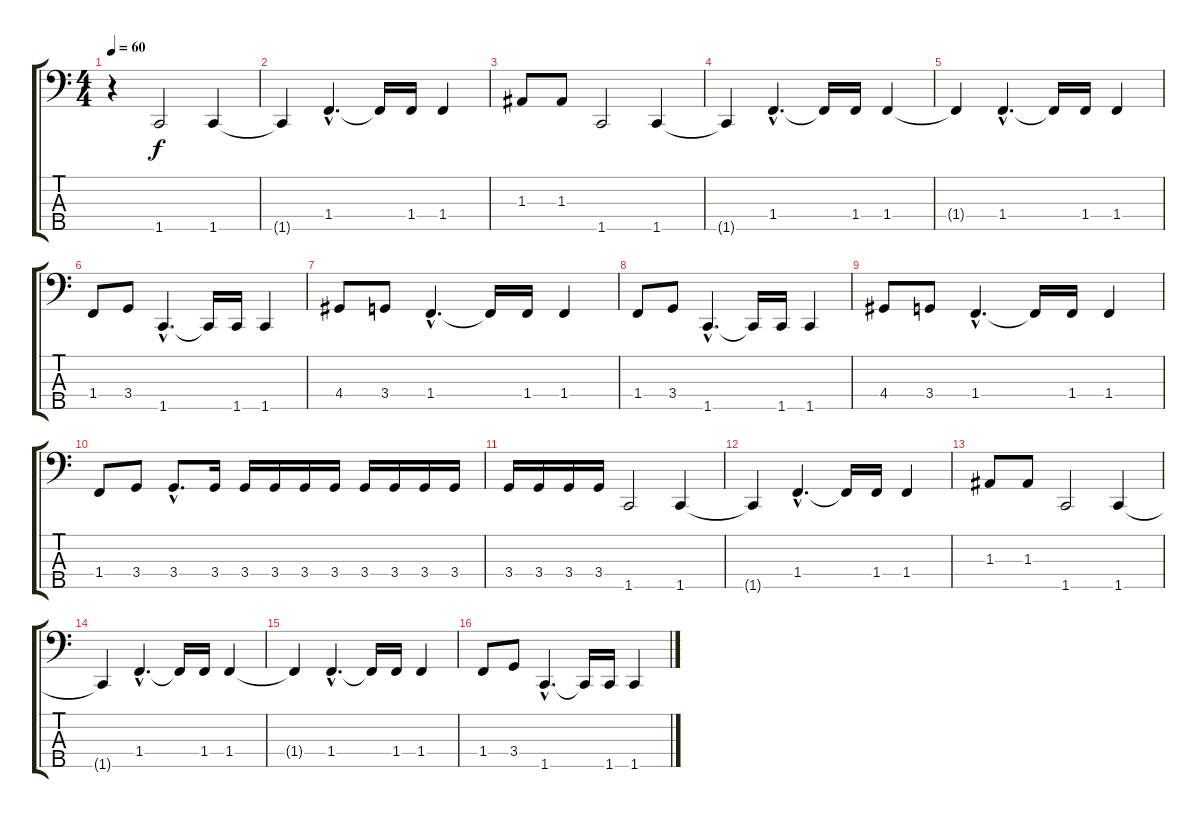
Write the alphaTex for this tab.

\track "" {instrument electricbassfinger}
\staff {score tabs}
\tuning (G2 D2 A1 E1 B0) {hide}
\ts (4 4)
\tempo 60
\clef f4
\ks c
r.4{dy f instrument electricbassfinger} 1.5.2 1.5.4 |
1.5{t}.4 1.4{hac}.4{d} 1.4{t}.16 1.4.16 1.4.4 |
1.3.8 1.3.8 1.5.2 1.5.4 |
1.5{t}.4 1.4{hac}.4{d} 1.4{t}.16 1.4.16 1.4.4 |
1.4{t}.4 1.4{hac}.4{d} 1.4{t}.16 1.4.16 1.4.4 |
1.4.8 3.4.8 1.5{hac}.4{d} 1.5{t}.16 1.5.16 1.5.4 |
4.4.8 3.4.8 1.4{hac}.4{d} 1.4{t}.16 1.4.16 1.4.4 |
1.4.8 3.4.8 1.5{hac}.4{d} 1.5{t}.16 1.5.16 1.5.4 |
4.4.8 3.4.8 1.4{hac}.4{d} 1.4{t}.16 1.4.16 1.4.4 |
1.4.8 3.4.8 3.4{hac}.8{d} 3.4.16 3.4.16 3.4.16 3.4.16 3.4.16 3.4.16 3.4.16 3.4.16 3.4.16 |
3.4.16 3.4.16 3.4.16 3.4.16 1.5.2 1.5.4 |
1.5{t}.4 1.4{hac}.4{d} 1.4{t}.16 1.4.16 1.4.4 |
1.3.8 1.3.8 1.5.2 1.5.4 |
1.5{t}.4 1.4{hac}.4{d} 1.4{t}.16 1.4.16 1.4.4 |
1.4{t}.4 1.4{hac}.4{d} 1.4{t}.16 1.4.16 1.4.4 |
1.4.8 3.4.8 1.5{hac}.4{d} 1.5{t}.16 1.5.16 1.5.4
